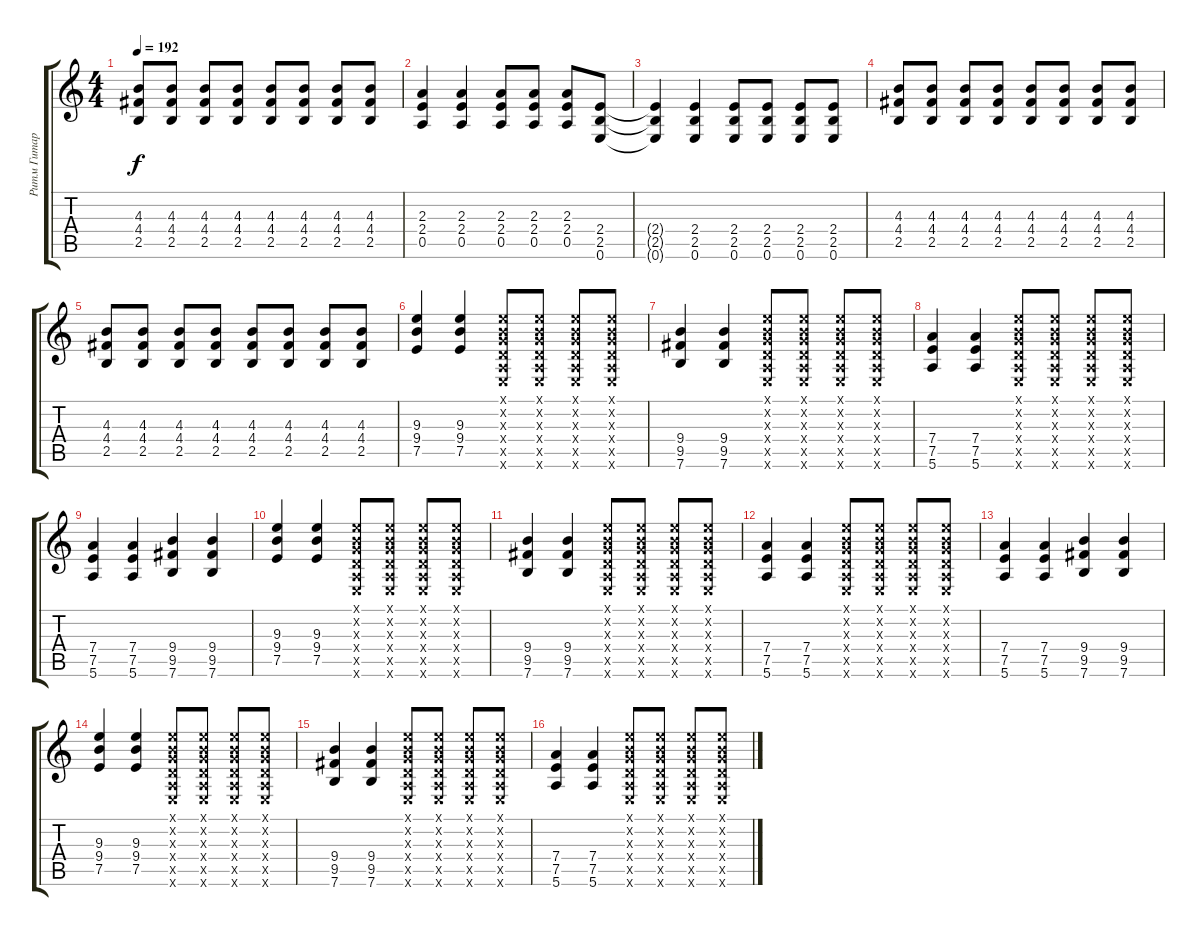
\track ("Ритм Гитара (Bizzy D)" "Ритм Гитар") {instrument overdrivenguitar}
\staff {score tabs}
\tuning (E4 B3 G3 D3 A2 E2) {hide}
\ts (4 4)
\tempo 192
\clef g2
\ks c
(4.3 4.4 2.5).8{dy f} (4.3 4.4 2.5).8 (4.3 4.4 2.5).8 (4.3 4.4 2.5).8 (4.3 4.4 2.5).8 (4.3 4.4 2.5).8 (4.3 4.4 2.5).8 (4.3 4.4 2.5).8 |
(2.3 2.4 0.5).4 (2.3 2.4 0.5).4 (2.3 2.4 0.5).8 (2.3 2.4 0.5).8 (2.3 2.4 0.5).8 (2.4 2.5 0.6).8 |
(2.4{t} 2.5{t} 0.6{t}).4 (2.4 2.5 0.6).4 (2.4 2.5 0.6).8 (2.4 2.5 0.6).8 (2.4 2.5 0.6).8 (2.4 2.5 0.6).8 |
(4.3 4.4 2.5).8 (4.3 4.4 2.5).8 (4.3 4.4 2.5).8 (4.3 4.4 2.5).8 (4.3 4.4 2.5).8 (4.3 4.4 2.5).8 (4.3 4.4 2.5).8 (4.3 4.4 2.5).8 |
(4.3 4.4 2.5).8 (4.3 4.4 2.5).8 (4.3 4.4 2.5).8 (4.3 4.4 2.5).8 (4.3 4.4 2.5).8 (4.3 4.4 2.5).8 (4.3 4.4 2.5).8 (4.3 4.4 2.5).8 |
(9.3 9.4 7.5).4{volume 11} (9.3 9.4 7.5).4 (0.1{x} 0.2{x} 0.3{x} 0.4{x} 0.5{x} 0.6{x}).8 (0.1{x} 0.2{x} 0.3{x} 0.4{x} 0.5{x} 0.6{x}).8 (0.1{x} 0.2{x} 0.3{x} 0.4{x} 0.5{x} 0.6{x}).8 (0.1{x} 0.2{x} 0.3{x} 0.4{x} 0.5{x} 0.6{x}).8 |
(9.4 9.5 7.6).4 (9.4 9.5 7.6).4 (0.1{x} 0.2{x} 0.3{x} 0.4{x} 0.5{x} 0.6{x}).8 (0.1{x} 0.2{x} 0.3{x} 0.4{x} 0.5{x} 0.6{x}).8 (0.1{x} 0.2{x} 0.3{x} 0.4{x} 0.5{x} 0.6{x}).8 (0.1{x} 0.2{x} 0.3{x} 0.4{x} 0.5{x} 0.6{x}).8 |
(7.4 7.5 5.6).4 (7.4 7.5 5.6).4 (0.1{x} 0.2{x} 0.3{x} 0.4{x} 0.5{x} 0.6{x}).8 (0.1{x} 0.2{x} 0.3{x} 0.4{x} 0.5{x} 0.6{x}).8 (0.1{x} 0.2{x} 0.3{x} 0.4{x} 0.5{x} 0.6{x}).8 (0.1{x} 0.2{x} 0.3{x} 0.4{x} 0.5{x} 0.6{x}).8 |
(7.4 7.5 5.6).4 (7.4 7.5 5.6).4 (9.4 9.5 7.6).4 (9.4 9.5 7.6).4 |
(9.3 9.4 7.5).4 (9.3 9.4 7.5).4 (0.1{x} 0.2{x} 0.3{x} 0.4{x} 0.5{x} 0.6{x}).8 (0.1{x} 0.2{x} 0.3{x} 0.4{x} 0.5{x} 0.6{x}).8 (0.1{x} 0.2{x} 0.3{x} 0.4{x} 0.5{x} 0.6{x}).8 (0.1{x} 0.2{x} 0.3{x} 0.4{x} 0.5{x} 0.6{x}).8 |
(9.4 9.5 7.6).4 (9.4 9.5 7.6).4 (0.1{x} 0.2{x} 0.3{x} 0.4{x} 0.5{x} 0.6{x}).8 (0.1{x} 0.2{x} 0.3{x} 0.4{x} 0.5{x} 0.6{x}).8 (0.1{x} 0.2{x} 0.3{x} 0.4{x} 0.5{x} 0.6{x}).8 (0.1{x} 0.2{x} 0.3{x} 0.4{x} 0.5{x} 0.6{x}).8 |
(7.4 7.5 5.6).4 (7.4 7.5 5.6).4 (0.1{x} 0.2{x} 0.3{x} 0.4{x} 0.5{x} 0.6{x}).8 (0.1{x} 0.2{x} 0.3{x} 0.4{x} 0.5{x} 0.6{x}).8 (0.1{x} 0.2{x} 0.3{x} 0.4{x} 0.5{x} 0.6{x}).8 (0.1{x} 0.2{x} 0.3{x} 0.4{x} 0.5{x} 0.6{x}).8 |
(7.4 7.5 5.6).4 (7.4 7.5 5.6).4 (9.4 9.5 7.6).4 (9.4 9.5 7.6).4 |
(9.3 9.4 7.5).4 (9.3 9.4 7.5).4 (0.1{x} 0.2{x} 0.3{x} 0.4{x} 0.5{x} 0.6{x}).8 (0.1{x} 0.2{x} 0.3{x} 0.4{x} 0.5{x} 0.6{x}).8 (0.1{x} 0.2{x} 0.3{x} 0.4{x} 0.5{x} 0.6{x}).8 (0.1{x} 0.2{x} 0.3{x} 0.4{x} 0.5{x} 0.6{x}).8 |
(9.4 9.5 7.6).4 (9.4 9.5 7.6).4 (0.1{x} 0.2{x} 0.3{x} 0.4{x} 0.5{x} 0.6{x}).8 (0.1{x} 0.2{x} 0.3{x} 0.4{x} 0.5{x} 0.6{x}).8 (0.1{x} 0.2{x} 0.3{x} 0.4{x} 0.5{x} 0.6{x}).8 (0.1{x} 0.2{x} 0.3{x} 0.4{x} 0.5{x} 0.6{x}).8 |
(7.4 7.5 5.6).4 (7.4 7.5 5.6).4 (0.1{x} 0.2{x} 0.3{x} 0.4{x} 0.5{x} 0.6{x}).8 (0.1{x} 0.2{x} 0.3{x} 0.4{x} 0.5{x} 0.6{x}).8 (0.1{x} 0.2{x} 0.3{x} 0.4{x} 0.5{x} 0.6{x}).8 (0.1{x} 0.2{x} 0.3{x} 0.4{x} 0.5{x} 0.6{x}).8
